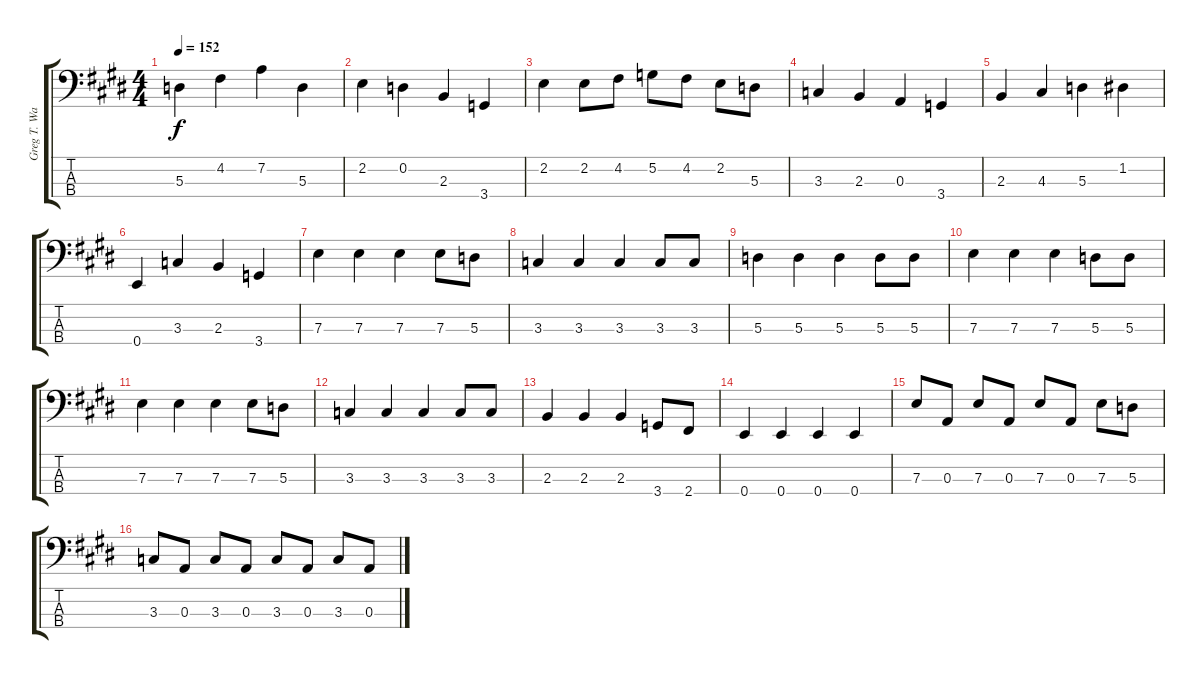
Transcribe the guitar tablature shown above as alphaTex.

\track ("Greg T. Walker Bass" "Greg T. Wa") {instrument electricbassfinger}
\staff {score tabs}
\tuning (G2 D2 A1 E1) {hide}
\ts (4 4)
\tempo 152
\clef f4
\ks c#minor
5.3.4{dy f} 4.2.4 7.2.4 5.3.4 |
2.2.4 0.2.4 2.3.4 3.4.4 |
2.2.4 2.2.8 4.2.8 5.2.8 4.2.8 2.2.8 5.3.8 |
3.3.4 2.3.4 0.3.4 3.4.4 |
2.3.4 4.3.4 5.3.4 1.2.4 |
0.4.4 3.3.4 2.3.4 3.4.4 |
7.3.4 7.3.4 7.3.4 7.3.8 5.3.8 |
3.3.4 3.3.4 3.3.4 3.3.8 3.3.8 |
5.3.4 5.3.4 5.3.4 5.3.8 5.3.8 |
7.3.4 7.3.4 7.3.4 5.3.8 5.3.8 |
7.3.4 7.3.4 7.3.4 7.3.8 5.3.8 |
3.3.4 3.3.4 3.3.4 3.3.8 3.3.8 |
2.3.4 2.3.4 2.3.4 3.4.8 2.4.8 |
0.4.4 0.4.4 0.4.4 0.4.4 |
7.3.8 0.3.8 7.3.8 0.3.8 7.3.8 0.3.8 7.3.8 5.3.8 |
3.3.8 0.3.8 3.3.8 0.3.8 3.3.8 0.3.8 3.3.8 0.3.8
